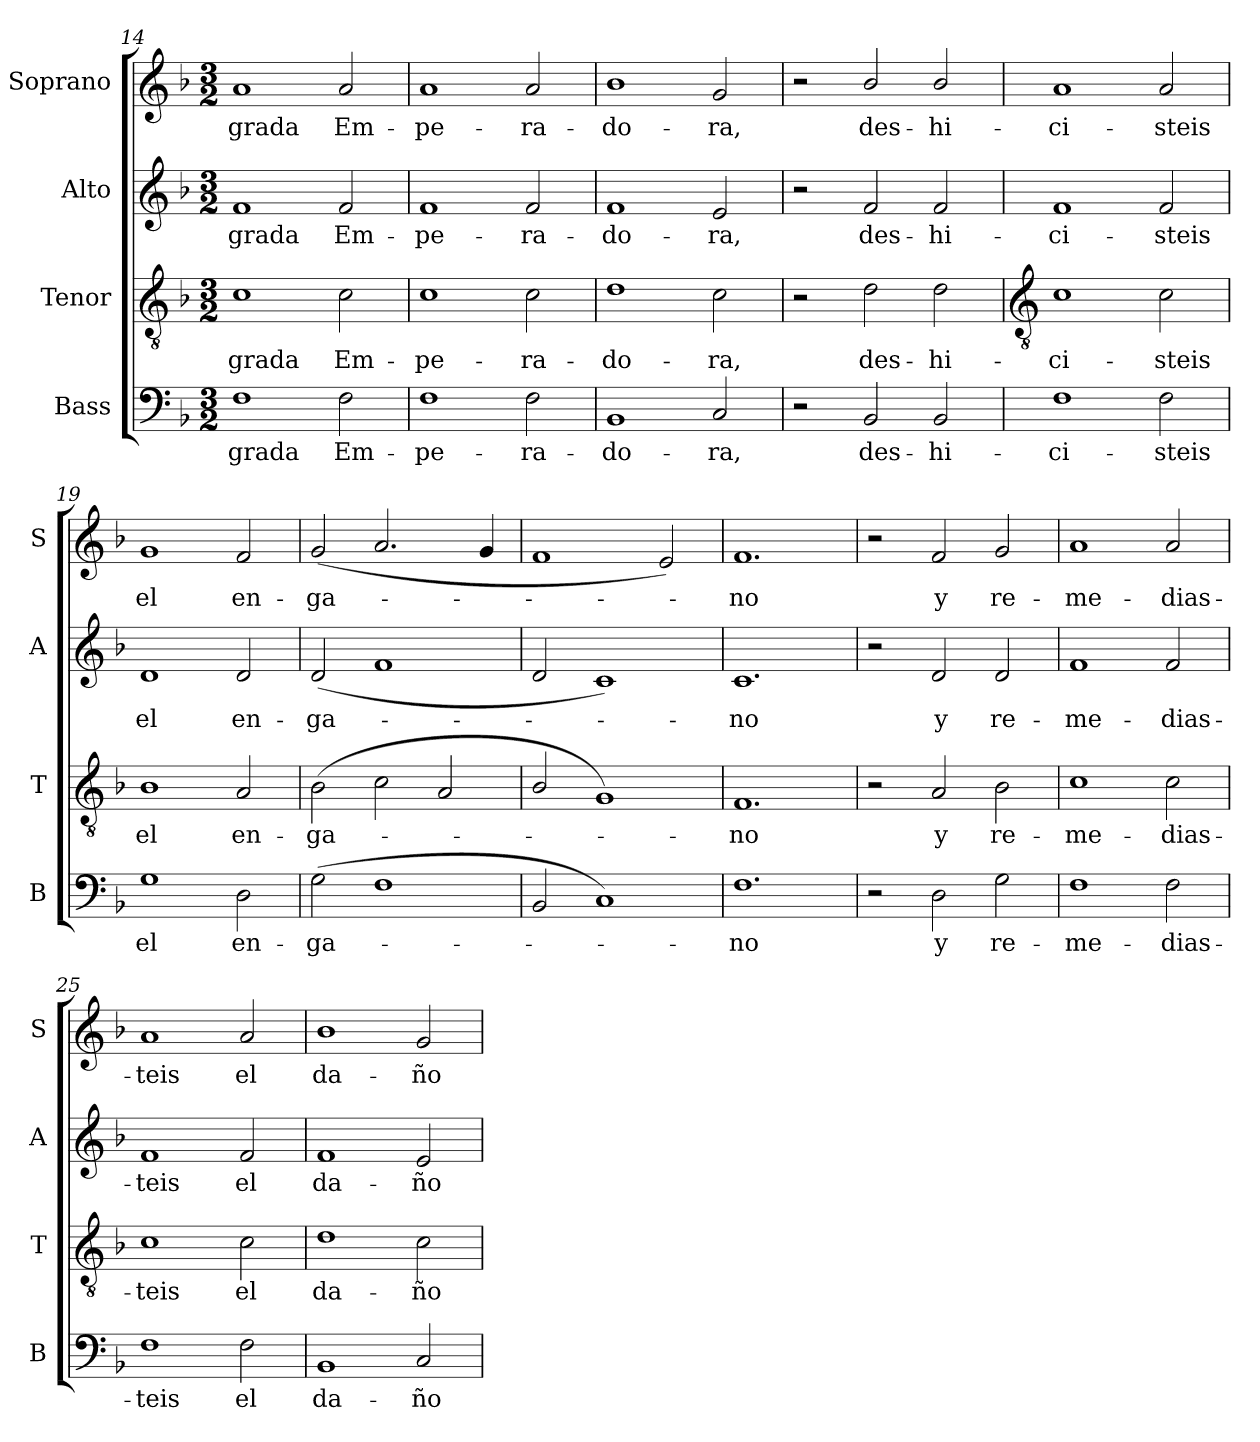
**kern	**text	**kern	**text	**kern	**text	**kern	**text
*part4	*part4	*part3	*part3	*part2	*part2	*part1	*part1
*staff4	*staff4	*staff3	*staff3	*staff2	*staff2	*staff1	*staff1
*I"Bass	*	*I"Tenor	*	*I"Alto	*	*I"Soprano	*
*I'B	*	*I'T	*	*I'A	*	*I'S	*
*clefF4	*	*clefGv2	*	*clefG2	*	*clefG2	*
*k[b-]	*	*k[b-]	*	*k[b-]	*	*k[b-]	*
*F:	*	*F:	*	*F:	*	*F:	*
*M3/2	*	*M3/2	*	*M3/2	*	*M3/2	*
=14	=14	=14	=14	=14	=14	=14	=14
!	!LO:LY:b	!	!LO:LY:b	!	!LO:LY:b	!	!LO:LY:b
1F	-grada	1c	-grada	1f	-grada	1a	-grada
!	!LO:LY:b	!	!LO:LY:b	!	!LO:LY:b	!	!LO:LY:b
2F	Em-	2c	Em-	2f	Em-	2a	Em-
=15	=15	=15	=15	=15	=15	=15	=15
!	!LO:LY:b	!	!LO:LY:b	!	!LO:LY:b	!	!LO:LY:b
1F	-pe-	1c	-pe-	1f	-pe-	1a	-pe-
!	!LO:LY:b	!	!LO:LY:b	!	!LO:LY:b	!	!LO:LY:b
2F	-ra-	2c	-ra-	2f	-ra-	2a	-ra-
=16	=16	=16	=16	=16	=16	=16	=16
!	!LO:LY:b	!	!LO:LY:b	!	!LO:LY:b	!	!LO:LY:b
1BB-	-do-	1d	-do-	1f	-do-	1b-	-do-
!	!LO:LY:b	!	!LO:LY:b	!	!LO:LY:b	!	!LO:LY:b
2C	-ra,	2c	-ra,	2e	-ra,	2g	-ra,
=17	=17	=17	=17	=17	=17	=17	=17
2r	.	2r	.	2r	.	2r	.
!	!LO:LY:b	!	!LO:LY:b	!	!LO:LY:b	!	!LO:LY:b
2BB-	des-	2d	des-	2f	des-	2b-/	des-
!	!LO:LY:b	!	!LO:LY:b	!	!LO:LY:b	!	!LO:LY:b
2BB-	-hi-	2d	-hi-	2f	-hi-	2b-/	-hi-
!!LO:LB:g=z
=18	=18	=18	=18	=18	=18	=18	=18
*	*	*clefGv2	*	*	*	*	*
!	!LO:LY:b	!	!LO:LY:b	!	!LO:LY:b	!	!LO:LY:b
1F	-ci-	1c	-ci-	1f	-ci-	1a	-ci-
!	!LO:LY:b	!	!LO:LY:b	!	!LO:LY:b	!	!LO:LY:b
2F	-steis	2c	-steis	2f	-steis	2a	-steis
=19	=19	=19	=19	=19	=19	=19	=19
!	!LO:LY:b	!	!LO:LY:b	!	!LO:LY:b	!	!LO:LY:b
1G	el	1B-	el	1d	el	1g	el
!	!LO:LY:b	!	!LO:LY:b	!	!LO:LY:b	!	!LO:LY:b
2D	en-	2A	en-	2d	en-	2f	en-
=20	=20	=20	=20	=20	=20	=20	=20
!	!LO:LY:b	!	!LO:LY:b	!	!LO:LY:b	!	!LO:LY:b
(<2G	-ga-	(<2B-	-ga-	(<2d	-ga-	(<2g	-ga-
1F	.	2c	.	1f	.	2.a	.
.	.	2A	.	.	.	.	.
.	.	.	.	.	.	4g	.
=21	=21	=21	=21	=21	=21	=21	=21
2BB-	.	2B-/	.	2d	.	1f	.
1C)	.	1G)	.	1c)	.	.	.
.	.	.	.	.	.	2e)	.
=22	=22	=22	=22	=22	=22	=22	=22
!	!LO:LY:b	!	!LO:LY:b	!	!LO:LY:b	!	!LO:LY:b
1.F	no	1.F	no	1.c	no	1.f	no
=23	=23	=23	=23	=23	=23	=23	=23
2r	.	2r	.	2r	.	2r	.
!	!LO:LY:b	!	!LO:LY:b	!	!LO:LY:b	!	!LO:LY:b
2D	y	2A	y	2d	y	2f	y
!	!LO:LY:b	!	!LO:LY:b	!	!LO:LY:b	!	!LO:LY:b
2G	re-	2B-	re-	2d	re-	2g	re-
=24	=24	=24	=24	=24	=24	=24	=24
!	!LO:LY:b	!	!LO:LY:b	!	!LO:LY:b	!	!LO:LY:b
1F	-me-	1c	-me-	1f	-me-	1a	-me-
!	!LO:LY:b	!	!LO:LY:b	!	!LO:LY:b	!	!LO:LY:b
2F	-dias-	2c	-dias-	2f	-dias-	2a	-dias-
=25	=25	=25	=25	=25	=25	=25	=25
!	!LO:LY:b	!	!LO:LY:b	!	!LO:LY:b	!	!LO:LY:b
1F	-teis	1c	-teis	1f	-teis	1a	-teis
!	!LO:LY:b	!	!LO:LY:b	!	!LO:LY:b	!	!LO:LY:b
2F	el	2c	el	2f	el	2a	el
=26	=26	=26	=26	=26	=26	=26	=26
!	!LO:LY:b	!	!LO:LY:b	!	!LO:LY:b	!	!LO:LY:b
1BB-	da-	1d	da-	1f	da-	1b-	da-
!	!LO:LY:b	!	!LO:LY:b	!	!LO:LY:b	!	!LO:LY:b
2C	-ño	2c	-ño	2e	-ño	2g	-ño
=	=	=	=	=	=	=	=
*-	*-	*-	*-	*-	*-	*-	*-
